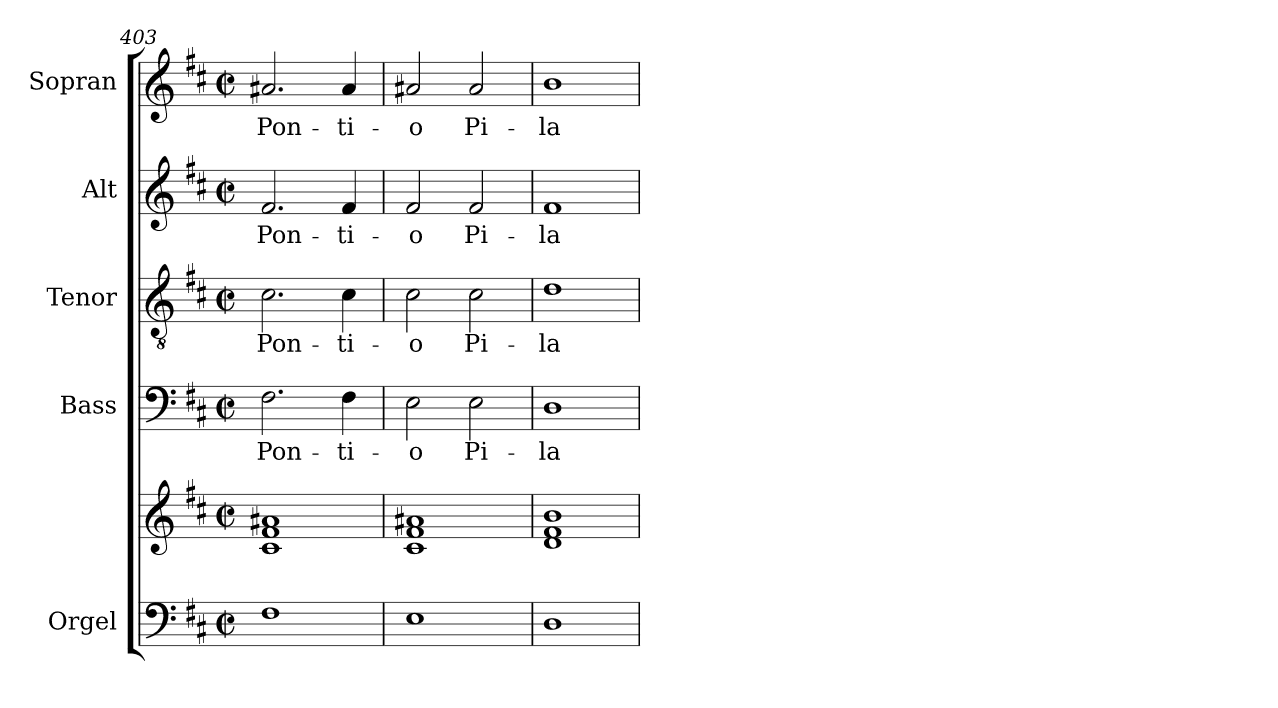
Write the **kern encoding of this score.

**kern	**kern	**kern	**text	**kern	**text	**kern	**text	**kern	**text
*part5	*part5	*part4	*part4	*part3	*part3	*part2	*part2	*part1	*part1
*staff6	*staff5	*staff4	*staff4	*staff3	*staff3	*staff2	*staff2	*staff1	*staff1
*I"Orgel	*	*I"Bass	*	*I"Tenor	*	*I"Alt	*	*I"Sopran	*
*I'Org.	*	*I'B.	*	*I'T.	*	*I'A.	*	*I'S.	*
*clefF4	*clefG2	*clefF4	*	*clefGv2	*	*clefG2	*	*clefG2	*
*k[f#c#]	*k[f#c#]	*k[f#c#]	*	*k[f#c#]	*	*k[f#c#]	*	*k[f#c#]	*
*D:	*D:	*D:	*	*D:	*	*D:	*	*D:	*
*M2/2	*M2/2	*M2/2	*	*M2/2	*	*M2/2	*	*M2/2	*
*met(c|)	*met(c|)	*met(c|)	*	*met(c|)	*	*met(c|)	*	*met(c|)	*
=403	=403	=403	=403	=403	=403	=403	=403	=403	=403
!	!	!	!LO:LY:b	!	!LO:LY:b	!	!LO:LY:b	!	!LO:LY:b
1F#	1c# 1f# 1a#X	2.F#\	Pon-	2.c#\	Pon-	2.f#/	Pon-	2.a#X/	Pon-
!	!	!	!LO:LY:b	!	!LO:LY:b	!	!LO:LY:b	!	!LO:LY:b
.	.	4F#\	-ti-	4c#\	-ti-	4f#/	-ti-	4a#/	-ti-
=404	=404	=404	=404	=404	=404	=404	=404	=404	=404
!	!	!	!LO:LY:b	!	!LO:LY:b	!	!LO:LY:b	!	!LO:LY:b
1E	1c# 1f# 1a#X	2E\	-o	2c#\	-o	2f#/	-o	2a#X/	-o
!	!	!	!LO:LY:b	!	!LO:LY:b	!	!LO:LY:b	!	!LO:LY:b
.	.	2E\	Pi-	2c#\	Pi-	2f#/	Pi-	2a#/	Pi-
!!LO:LB:g=z
=405	=405	=405	=405	=405	=405	=405	=405	=405	=405
!	!	!	!LO:LY:b	!	!LO:LY:b	!	!LO:LY:b	!	!LO:LY:b
1D	1d 1f# 1b	1D	-la-	1d	-la-	1f#	-la-	1b	-la-
=	=	=	=	=	=	=	=	=	=
*-	*-	*-	*-	*-	*-	*-	*-	*-	*-
